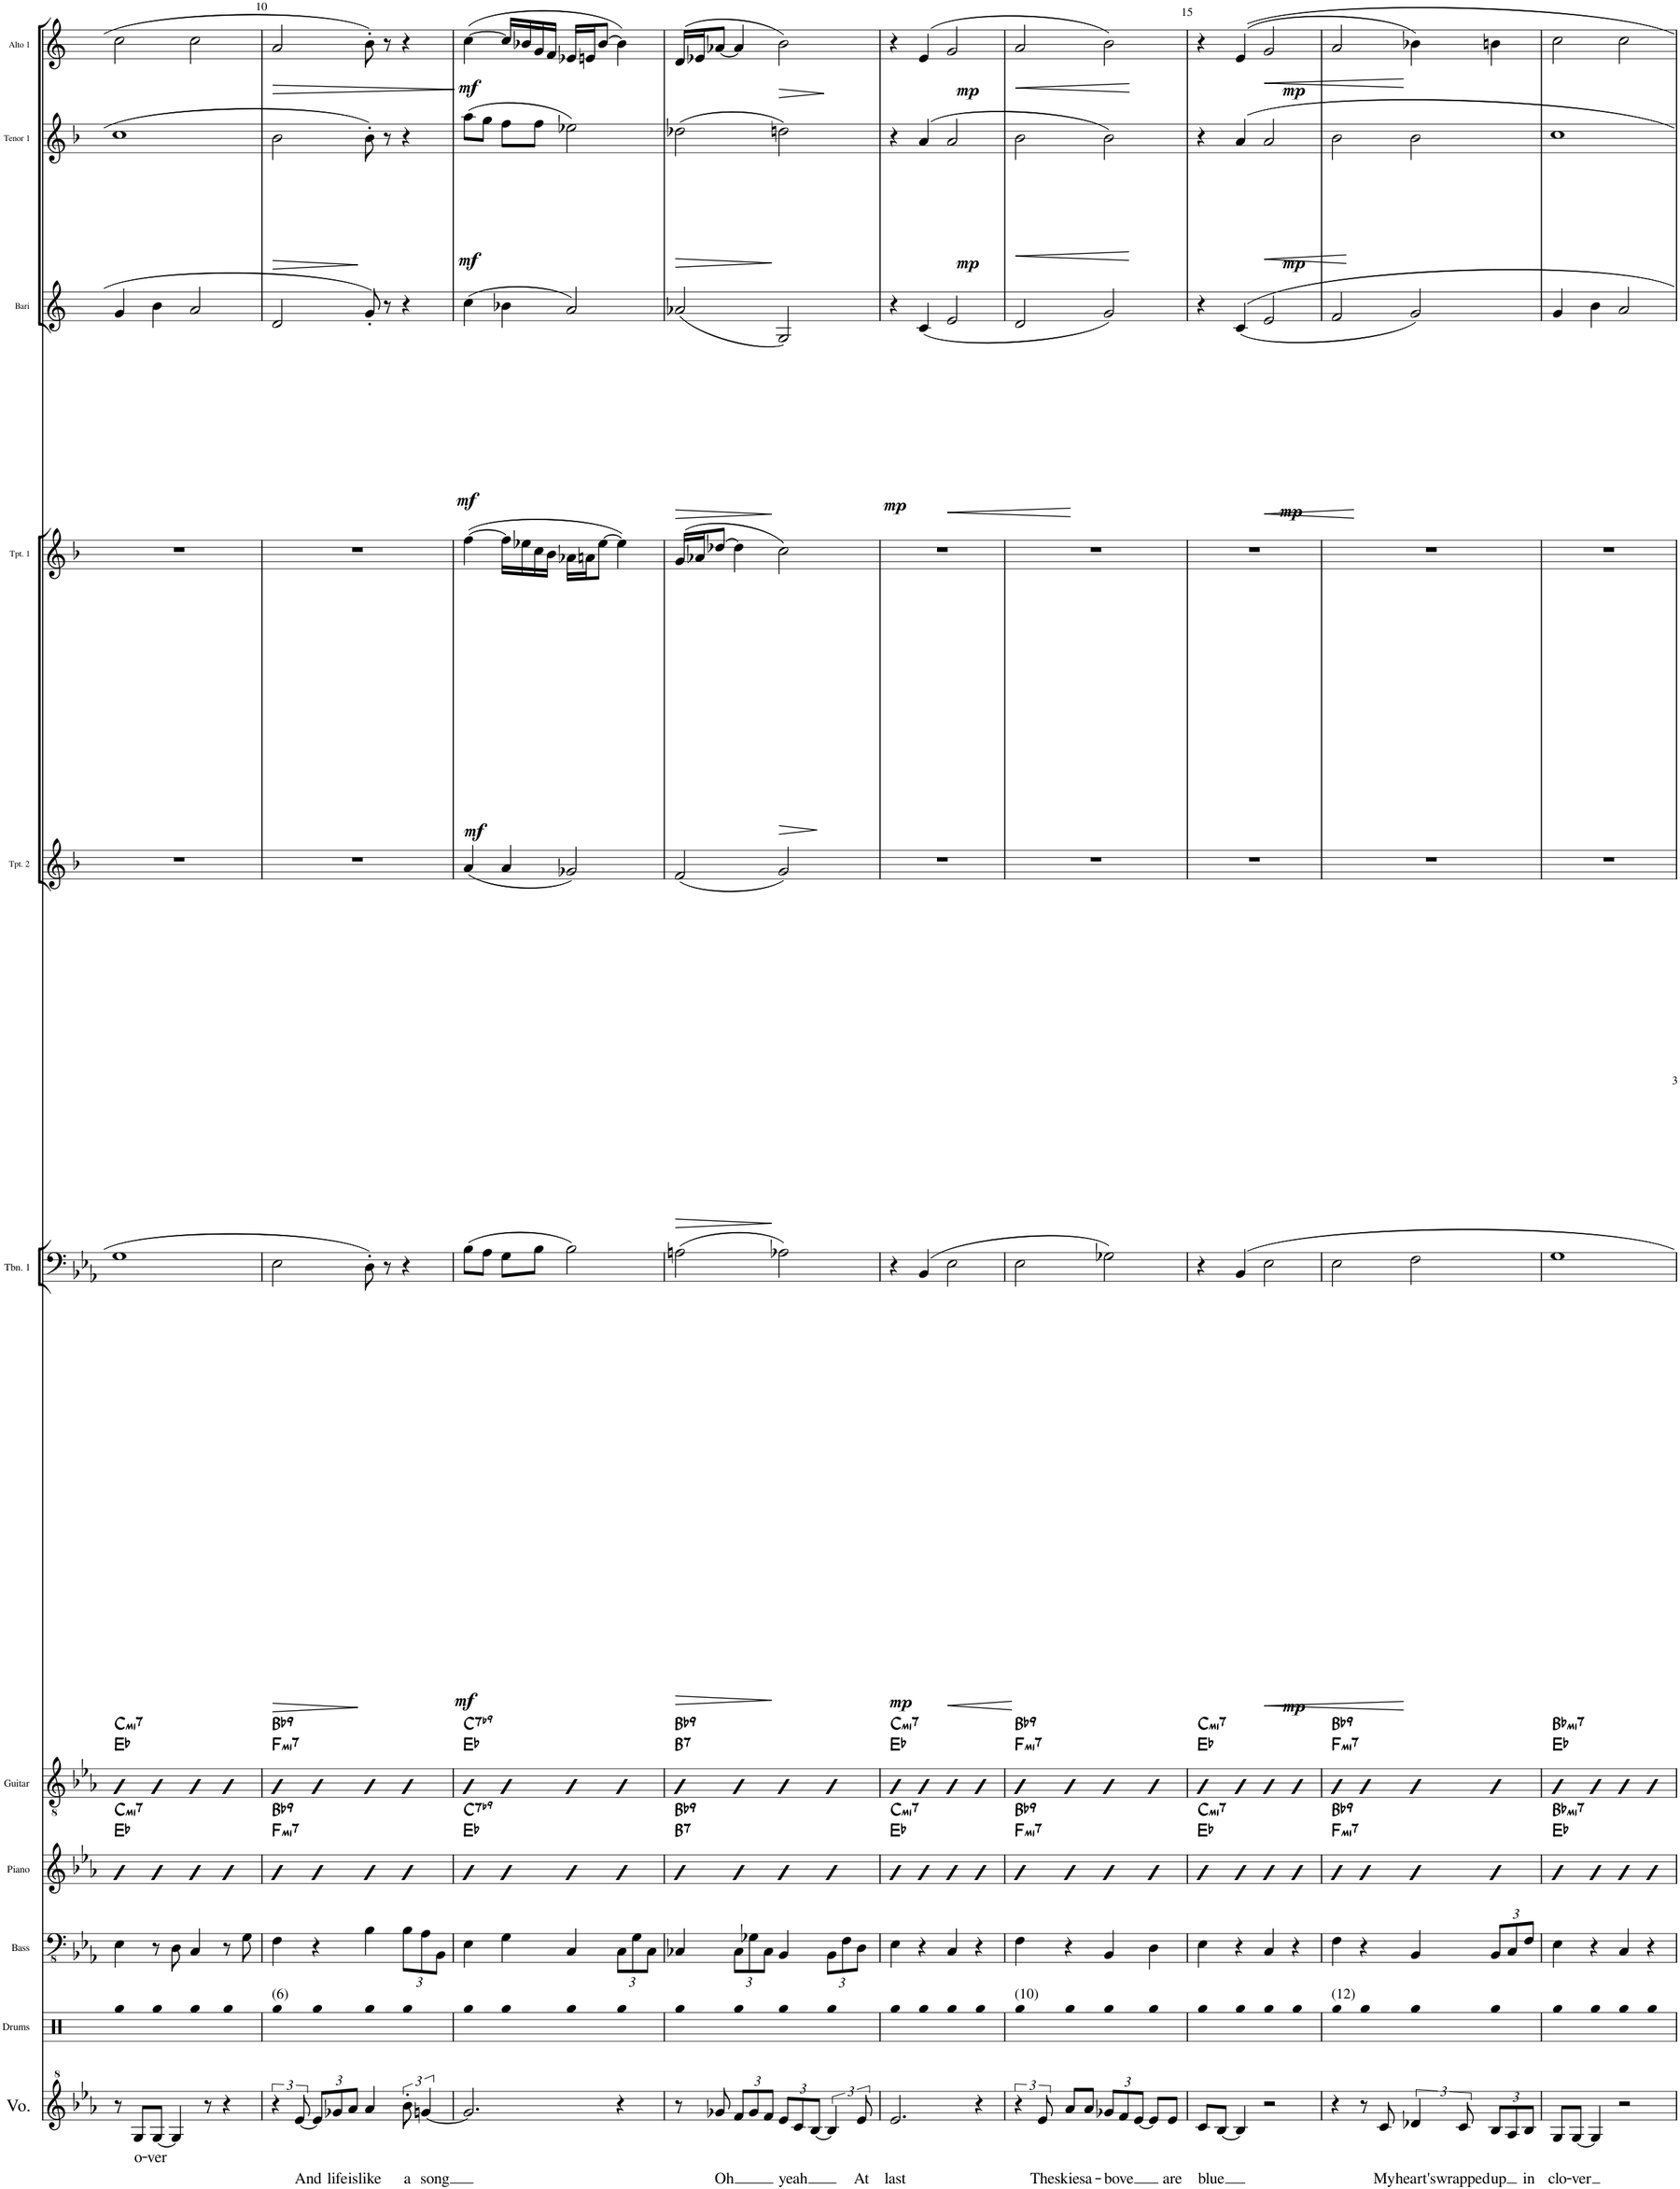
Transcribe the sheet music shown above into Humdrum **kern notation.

**kern	**text	**kern	**kern	**kern	**harte	**kern	**harte	**kern	**dynam	**kern	**dynam	**kern	**dynam	**kern	**dynam	**kern	**dynam	**kern	**dynam
*part11	*part11	*part10	*part9	*part8	*part8	*part7	*part7	*part6	*part6	*part5	*part5	*part4	*part4	*part3	*part3	*part2	*part2	*part1	*part1
*staff11	*staff11	*staff10	*staff9	*staff8	*	*staff7	*	*staff6	*staff6	*staff5	*staff5	*staff4	*staff4	*staff3	*staff3	*staff2	*staff2	*staff1	*staff1
*I"Voice	*	*I"Drums	*I"Bass	*I"Piano	*	*I"Guitar	*	*I"Trombone 1	*	*I"Trumpet 2	*	*I"Trumpet 1	*	*I"Bari Sax	*	*I"Tenor Sax 1	*	*I"Alto Sax 1	*
*I'Vo.	*	*I'Drums	*I'Bass	*I'Piano	*	*I'Guitar	*	*I'Tbn. 1	*	*I'Tpt. 2	*	*I'Tpt. 1	*	*I'Bari	*	*I'Tenor 1	*	*I'Alto 1	*
!!LO:PB:g=z
*clefG^2	*	*clefX	*clefFv4	*clefG2	*	*clefGv2	*	*clefF4	*	*clefG2	*	*clefG2	*	*clefG2	*	*clefG2	*	*clefG2	*
*	*	*	*	*	*	*	*	*	*	*Trd1c2	*	*Trd1c2	*	*Trd12c21	*	*Trd8c14	*	*Trd5c9	*
*k[b-e-a-]	*	*k[]	*k[b-e-a-]	*k[b-e-a-]	*	*k[b-e-a-]	*	*k[b-e-a-]	*	*k[b-]	*	*k[b-]	*	*k[]	*	*k[b-]	*	*k[]	*
*M4/4	*	*M4/4	*M4/4	*M4/4	*	*M4/4	*	*M4/4	*	*M4/4	*	*M4/4	*	*M4/4	*	*M4/4	*	*M4/4	*
=9	=9	=9	=9	=9	=9	=9	=9	=9	=9	=9	=9	=9	=9	=9	=9	=9	=9	=9	=9
!	!	!	!	!	!LO:H:n=2:kt=mi7	!	!LO:H:n=2:kt=mi7	!	!	!	!	!	!	!	!	!	!	!	!
8r	.	4Rgg	4EE-\	4a-	Eb:maj C:min7	4A-	Eb:maj C:min7	1G	.	1r	.	1r	.	4g/	.	1cc	.	2cc\	.
!	!LO:LY:b	!	!	!	!	!	!	!	!	!	!	!	!	!	!	!	!	!	!
8g/L	o-	.	.	.	.	.	.	.	.	.	.	.	.	.	.	.	.	.	.
!	!LO:LY:b	!	!	!	!	!	!	!	!	!	!	!	!	!	!	!	!	!	!
[8g/J	-ver	4Rgg	8r	4a-	.	4A-	.	.	.	.	.	.	.	4b\	.	.	.	.	.
4g/]	.	.	8DD\	.	.	.	.	.	.	.	.	.	.	.	.	.	.	.	.
.	.	4Rgg	4CC/	4a-	.	4A-	.	.	.	.	.	.	.	2a/	.	.	.	2cc\	.
8r	.	.	.	.	.	.	.	.	.	.	.	.	.	.	.	.	.	.	.
4r	.	4Rgg	8r	4a-	.	4A-	.	.	.	.	.	.	.	.	.	.	.	.	.
.	.	.	8GG\	.	.	.	.	.	.	.	.	.	.	.	.	.	.	.	.
=10	=10	=10	=10	=10	=10	=10	=10	=10	=10	=10	=10	=10	=10	=10	=10	=10	=10	=10	=10
!	!	!LO:TX:a:t=(6)	!	!	!	!	!	!	!	!	!	!	!	!	!	!	!	!	!
!	!	!	!	!	!LO:H:n=1:kt=mi7	!	!	!	!LO:HP:b	!	!	!	!	!	!	!	!LO:HP:b	!	!LO:HP:b
!	!	!	!	!	!LO:H:n=2:kt=9	!	!LO:H:n=1:kt=mi7	!	!	!	!	!	!	!	!	!	!	!	!
!	!	!	!	!	!	!	!LO:H:n=2:kt=9	!	!	!	!	!	!	!	!	!	!	!	!
6r	.	4Rgg	4FF\	4a-	F:min7 Bb:9	4A-	F:min7 Bb:9	2E-\	>	1r	.	1r	.	2d/	.	2b-\	>	2a/	>
!	!LO:LY:b	!	!	!	!	!	!	!	!	!	!	!	!	!	!	!	!	!	!
[12ee-/	And	.	.	.	.	.	.	.	.	.	.	.	.	.	.	.	.	.	.
*Xbrackettup	*	*	*	*	*	*	*	*	*	*	*	*	*	*	*	*	*	*	*
12ee-/L]	.	4Rgg	4r	4a-	.	4A-	.	.	.	.	.	.	.	.	.	.	.	.	.
!	!LO:LY:b	!	!	!	!	!	!	!	!	!	!	!	!	!	!	!	!	!	!
12gg-X/	life	.	.	.	.	.	.	.	.	.	.	.	.	.	.	.	.	.	.
!	!LO:LY:b	!	!	!	!	!	!	!	!	!	!	!	!	!	!	!	!	!	!
12aa-/J	is	.	.	.	.	.	.	.	.	.	.	.	.	.	.	.	.	.	.
!	!LO:LY:b	!	!	!	!	!	!	!	!	!	!	!	!	!	!	!	!	!	!
4aa-/	like	4Rgg	4BB-\	4a-	.	4A-	.	8D'\	]	.	.	.	.	8g'/	.	8b-'\	]	8b'\	.
.	.	.	.	.	.	.	.	8r	.	.	.	.	.	8r	.	8r	.	8r	.
*brackettup	*	*	*	*	*	*	*	*	*	*	*	*	*	*	*	*	*	*	*
!	!LO:LY:b	!	!	!	!	!	!	!	!	!	!	!	!	!	!	!	!	!	!
*	*	*	*Xbrackettup	*	*	*	*	*	*	*	*	*	*	*	*	*	*	*	*
12bb-'\	a	4Rgg	12BB-\L	4a-	.	4A-	.	4r	.	.	.	.	.	4r	.	4r	.	4r	.
!	!LO:LY:b	!	!	!	!	!	!	!	!	!	!	!	!	!	!	!	!	!	!
[6ggn/	song	.	12AA-\	.	.	.	.	.	.	.	.	.	.	.	.	.	.	.	.
.	.	.	12BBB-\J	.	.	.	.	.	.	.	.	.	.	.	.	.	.	.	.
.	.	.	.	.	.	.	.	.	.	.	.	.	.	.	.	.	.	.	]
=11	=11	=11	=11	=11	=11	=11	=11	=11	=11	=11	=11	=11	=11	=11	=11	=11	=11	=11	=11
!	!	!	!	!	!LO:H:n=2:kt=7	!	!LO:H:n=2:kt=7	!	!LO:DY:b	!	!	!	!LO:DY:b	!	!LO:DY:b	!	!LO:DY:b	!	!LO:DY:b
2.gg/]	.	4Rgg	4EE-\	4a-	Eb:maj C:7(b9)	4A-	Eb:maj C:7(b9)	(8B-\L	mf	(4a/	.	([4ff\	mf	(4cc\	mf	(8aa\L	mf	([4cc\	mf
.	.	.	.	.	.	.	.	8A-\J	.	.	.	.	.	.	.	8gg\J	.	.	.
.	.	4Rgg	4GG\	4a-	.	4A-	.	8G\L	.	4a/	.	16ff\LL]	.	4b-X\	.	8ff\L	.	16cc/LL]	.
.	.	.	.	.	.	.	.	.	.	.	.	16ee-X\	.	.	.	.	.	16b-X/	.
.	.	.	.	.	.	.	.	8B-\J	.	.	.	16cc\	.	.	.	8ff\J	.	16g/	.
.	.	.	.	.	.	.	.	.	.	.	.	16b-\JJ	.	.	.	.	.	16f/JJ	.
.	.	4Rgg	4CC/	4a-	.	4A-	.	2B-\)	.	2g-X/)	.	16a-X\LL	.	2a/)	.	2ee-X\)	.	16e-X/LL	.
.	.	.	.	.	.	.	.	.	.	.	.	16an\J	.	.	.	.	.	16en/J	.
.	.	.	.	.	.	.	.	.	.	.	.	[8ee-\J	.	.	.	.	.	[8b-/J	.
4r	.	4Rgg	12CC\L	4a-	.	4A-	.	.	.	.	.	4ee-\])	.	.	.	.	.	4b-\])	.
.	.	.	12GG\	.	.	.	.	.	.	.	.	.	.	.	.	.	.	.	.
.	.	.	12CC\J	.	.	.	.	.	.	.	.	.	.	.	.	.	.	.	.
=12	=12	=12	=12	=12	=12	=12	=12	=12	=12	=12	=12	=12	=12	=12	=12	=12	=12	=12	=12
!	!	!	!	!	!LO:H:n=1:kt=7	!	!	!	!LO:HP:b	!	!LO:HP:b	!	!	!	!LO:HP:b	!	!LO:HP:b	!	!
!	!	!	!	!	!LO:H:n=2:kt=9	!	!LO:H:n=1:kt=7	!	!	!	!	!	!	!	!	!	!	!	!
!	!	!	!	!	!	!	!LO:H:n=2:kt=9	!	!	!	!	!	!	!	!	!	!	!	!
8r	.	4Rgg	4CC-X/	4a-	B:7 Bb:9	4A-	B:7 Bb:9	(2An\	>	(2f/	>	(16g/LL	.	(2a-X/	>	(2dd-X\	>	(16d/LL	.
.	.	.	.	.	.	.	.	.	.	.	.	16a-X/J	.	.	.	.	.	16e-X/J	.
!	!LO:LY:b	!	!	!	!	!	!	!	!	!	!	!	!	!	!	!	!	!	!
8gg-X/	Oh	.	.	.	.	.	.	.	.	.	.	[8dd-X/J	.	.	.	.	.	[8a-X/J	.
*Xbrackettup	*	*	*	*	*	*	*	*	*	*	*	*	*	*	*	*	*	*	*
12ff/L	.	4Rgg	12CC-\L	4a-	.	4A-	.	.	.	.	.	4dd-\]	.	.	.	.	.	4a-/]	.
12gg-/	.	.	12GG-X\	.	.	.	.	.	.	.	.	.	.	.	.	.	.	.	.
12ff/J	.	.	12CC-\J	.	.	.	.	.	.	.	.	.	.	.	.	.	.	.	.
!	!LO:LY:b	!	!	!	!	!	!	!	!	!	!	!	!LO:HP:b	!	!	!	!	!	!LO:HP:b
12ee-/L	yeah	4Rgg	4BBB-/	4a-	.	4A-	.	2A-X\)	]	2g/)	]	2cc\)	>	2G/)	]	2ddn\)	]	2b\)	>
12cc/	.	.	.	.	.	.	.	.	.	.	.	.	.	.	.	.	.	.	.
[4b-/	.	.	.	.	.	.	.	.	.	.	.	.	.	.	.	.	.	.	.
.	.	4Rgg	12BBB-\L	4a-	.	4A-	.	.	.	.	.	.	.	.	.	.	.	.	.
.	.	.	12FF\	.	.	.	.	.	.	.	.	.	.	.	.	.	.	.	.
!	!LO:LY:b	!	!	!	!	!	!	!	!	!	!	!	!	!	!	!	!	!	!
12ee-/	At	.	12DD\J	.	.	.	.	.	.	.	.	.	.	.	.	.	.	.	.
.	.	.	.	.	.	.	.	.	.	.	.	.	]	.	.	.	.	.	]
=13	=13	=13	=13	=13	=13	=13	=13	=13	=13	=13	=13	=13	=13	=13	=13	=13	=13	=13	=13
!	!LO:LY:b	!	!	!	!LO:H:n=2:kt=mi7	!	!LO:H:n=2:kt=mi7	!	!LO:DY:b	!	!	!	!	!	!LO:DY:b	!	!	!	!
2.ee-/	last	4Rgg	4EE-\	4a-	Eb:maj C:min7	4A-	Eb:maj C:min7	4r	mp	1r	.	1r	.	4r	mp	4r	.	4r	.
!	!	!	!	!	!	!	!	!	!	!	!	!	!	!	!	!	!LO:DY:b	!	!LO:DY:b
.	.	4Rgg	4r	4a-	.	4A-	.	(4BB-/	.	.	.	.	.	(4c/	.	(4a/	mp	(4e/	mp
!	!	!	!	!	!	!	!	!	!LO:HP:b	!	!	!	!	!	!LO:HP:b	!	!	!	!
.	.	4Rgg	4CC/	4a-	.	4A-	.	2E-\	<	.	.	.	.	2e/	<	2a/	.	2g/	.
4r	.	4Rgg	4r	4a-	.	4A-	.	.	.	.	.	.	.	.	.	.	.	.	.
.	.	.	.	.	.	.	.	.	.	.	.	.	.	.	[	.	.	.	.
=14	=14	=14	=14	=14	=14	=14	=14	=14	=14	=14	=14	=14	=14	=14	=14	=14	=14	=14	=14
*brackettup	*	*	*	*	*	*	*	*	*	*	*	*	*	*	*	*	*	*	*
!	!	!LO:TX:a:t=(10)	!	!	!	!	!	!	!	!	!	!	!	!	!	!	!	!	!
!	!	!	!	!	!LO:H:n=1:kt=mi7	!	!	!	!	!	!	!	!	!	!	!	!LO:HP:b	!	!LO:HP:b
!	!	!	!	!	!LO:H:n=2:kt=9	!	!LO:H:n=1:kt=mi7	!	!	!	!	!	!	!	!	!	!	!	!
!	!	!	!	!	!	!	!LO:H:n=2:kt=9	!	!	!	!	!	!	!	!	!	!	!	!
6r	.	4Rgg	4FF\	4a-	F:min7 Bb:9	4A-	F:min7 Bb:9	2E-\	.	1r	.	1r	.	2d/	.	2b-\	<	2a/	<
!	!LO:LY:b	!	!	!	!	!	!	!	!	!	!	!	!	!	!	!	!	!	!
12ee-/	The	.	.	.	.	.	.	.	.	.	.	.	.	.	.	.	.	.	.
!	!LO:LY:b	!	!	!	!	!	!	!	!	!	!	!	!	!	!	!	!	!	!
8aa-/L	skies	4Rgg	4r	4a-	.	4A-	.	.	.	.	.	.	.	.	.	.	.	.	.
!	!LO:LY:b	!	!	!	!	!	!	!	!	!	!	!	!	!	!	!	!	!	!
8aa-/J	a-	.	.	.	.	.	.	.	.	.	.	.	.	.	.	.	.	.	.
*Xbrackettup	*	*	*	*	*	*	*	*	*	*	*	*	*	*	*	*	*	*	*
!	!LO:LY:b	!	!	!	!	!	!	!	!	!	!	!	!	!	!	!	!	!	!
12gg-X/L	-bove	4Rgg	4BBB-/	4a-	.	4A-	.	2G-X\)	[	.	.	.	.	2g/)	.	2b-\)	[	2b\)	[
12ff/	.	.	.	.	.	.	.	.	.	.	.	.	.	.	.	.	.	.	.
[12ee-/J	.	.	.	.	.	.	.	.	.	.	.	.	.	.	.	.	.	.	.
8ee-/L]	.	4Rgg	4DD\	4a-	.	4A-	.	.	.	.	.	.	.	.	.	.	.	.	.
!	!LO:LY:b	!	!	!	!	!	!	!	!	!	!	!	!	!	!	!	!	!	!
8ee-/J	are	.	.	.	.	.	.	.	.	.	.	.	.	.	.	.	.	.	.
=15	=15	=15	=15	=15	=15	=15	=15	=15	=15	=15	=15	=15	=15	=15	=15	=15	=15	=15	=15
!	!LO:LY:b	!	!	!	!LO:H:n=2:kt=mi7	!	!LO:H:n=2:kt=mi7	!	!	!	!	!	!	!	!	!	!	!	!
8cc/L	blue	4Rgg	4EE-\	4a-	Eb:maj C:min7	4A-	Eb:maj C:min7	4r	.	1r	.	1r	.	4r	.	4r	.	4r	.
[8b-/J	.	.	.	.	.	.	.	.	.	.	.	.	.	.	.	.	.	.	.
!	!	!	!	!	!	!	!	!	!LO:DY:b	!	!	!	!	!	!LO:DY:b	!	!LO:DY:b	!	!LO:DY:b
4b-/]	.	4Rgg	4r	4a-	.	4A-	.	4BB-/	mp	.	.	.	.	(4c/	mp	4a/	mp	(4e/	mp
!	!	!	!	!	!	!	!	!	!LO:HP:b	!	!	!	!	!	!LO:HP:b	!	!LO:HP:b	!	!LO:HP:b
2r	.	4Rgg	4CC/	4a-	.	4A-	.	2E-\	<	.	.	.	.	2e/	<	2a/	<	2g/	<
.	.	4Rgg	4r	4a-	.	4A-	.	.	.	.	.	.	.	.	.	.	.	.	.
=16	=16	=16	=16	=16	=16	=16	=16	=16	=16	=16	=16	=16	=16	=16	=16	=16	=16	=16	=16
!	!	!LO:TX:a:t=(12)	!	!	!LO:H:n=1:kt=mi7	!	!	!	!	!	!	!	!	!	!	!	!	!	!
!	!	!	!	!	!LO:H:n=2:kt=9	!	!LO:H:n=1:kt=mi7	!	!	!	!	!	!	!	!	!	!	!	!
!	!	!	!	!	!	!	!LO:H:n=2:kt=9	!	!	!	!	!	!	!	!	!	!	!	!
4r	.	4Rgg	4FF\	4a-	F:min7 Bb:9	4A-	F:min7 Bb:9	2E-\	.	1r	.	1r	.	2f/	.	2b-\	.	2a/	.
8r	.	4Rgg	4r	4a-	.	4A-	.	.	.	.	.	.	.	.	.	.	.	.	.
!	!LO:LY:b	!	!	!	!	!	!	!	!	!	!	!	!	!	!	!	!	!	!
8cc/	My	.	.	.	.	.	.	.	.	.	.	.	.	.	.	.	.	.	.
*brackettup	*	*	*	*	*	*	*	*	*	*	*	*	*	*	*	*	*	*	*
!	!LO:LY:b	!	!	!	!	!	!	!	!	!	!	!	!	!	!	!	!	!	!
6dd-X/	heart's	4Rgg	4BBB-/	4a-	.	4A-	.	2F\	[	.	.	.	.	2g/)	[	2b-\	[	4b-X\)	[
!	!LO:LY:b	!	!	!	!	!	!	!	!	!	!	!	!	!	!	!	!	!	!
12cc/	wrapped	.	.	.	.	.	.	.	.	.	.	.	.	.	.	.	.	.	.
*Xbrackettup	*	*	*	*	*	*	*	*	*	*	*	*	*	*	*	*	*	*	*
!	!LO:LY:b	!	!	!	!	!	!	!	!	!	!	!	!	!	!	!	!	!	!
12b-/L	up	4Rgg	12BBB-/L	4a-	.	4A-	.	.	.	.	.	.	.	.	.	.	.	4bn\	.
12a-/	.	.	12CC/	.	.	.	.	.	.	.	.	.	.	.	.	.	.	.	.
!	!LO:LY:b	!	!	!	!	!	!	!	!	!	!	!	!	!	!	!	!	!	!
12b-/J	in	.	12FF/J	.	.	.	.	.	.	.	.	.	.	.	.	.	.	.	.
=17	=17	=17	=17	=17	=17	=17	=17	=17	=17	=17	=17	=17	=17	=17	=17	=17	=17	=17	=17
!	!LO:LY:b	!	!	!	!LO:H:n=2:kt=mi7	!	!LO:H:n=2:kt=mi7	!	!	!	!	!	!	!	!	!	!	!	!
8g/L	clo-	4Rgg	4EE-\	4a-	Eb:maj Bb:min7	4A-	Eb:maj Bb:min7	1G	.	1r	.	1r	.	4g/	.	1cc	.	2cc\	.
!	!LO:LY:b	!	!	!	!	!	!	!	!	!	!	!	!	!	!	!	!	!	!
[8g/J	-ver	.	.	.	.	.	.	.	.	.	.	.	.	.	.	.	.	.	.
4g/]	.	4Rgg	4r	4a-	.	4A-	.	.	.	.	.	.	.	4b\	.	.	.	.	.
2r	.	4Rgg	4CC/	4a-	.	4A-	.	.	.	.	.	.	.	2a/	.	.	.	2cc\	.
.	.	4Rgg	4r	4a-	.	4A-	.	.	.	.	.	.	.	.	.	.	.	.	.
=	=	=	=	=	=	=	=	=	=	=	=	=	=	=	=	=	=	=	=
*-	*-	*-	*-	*-	*-	*-	*-	*-	*-	*-	*-	*-	*-	*-	*-	*-	*-	*-	*-
